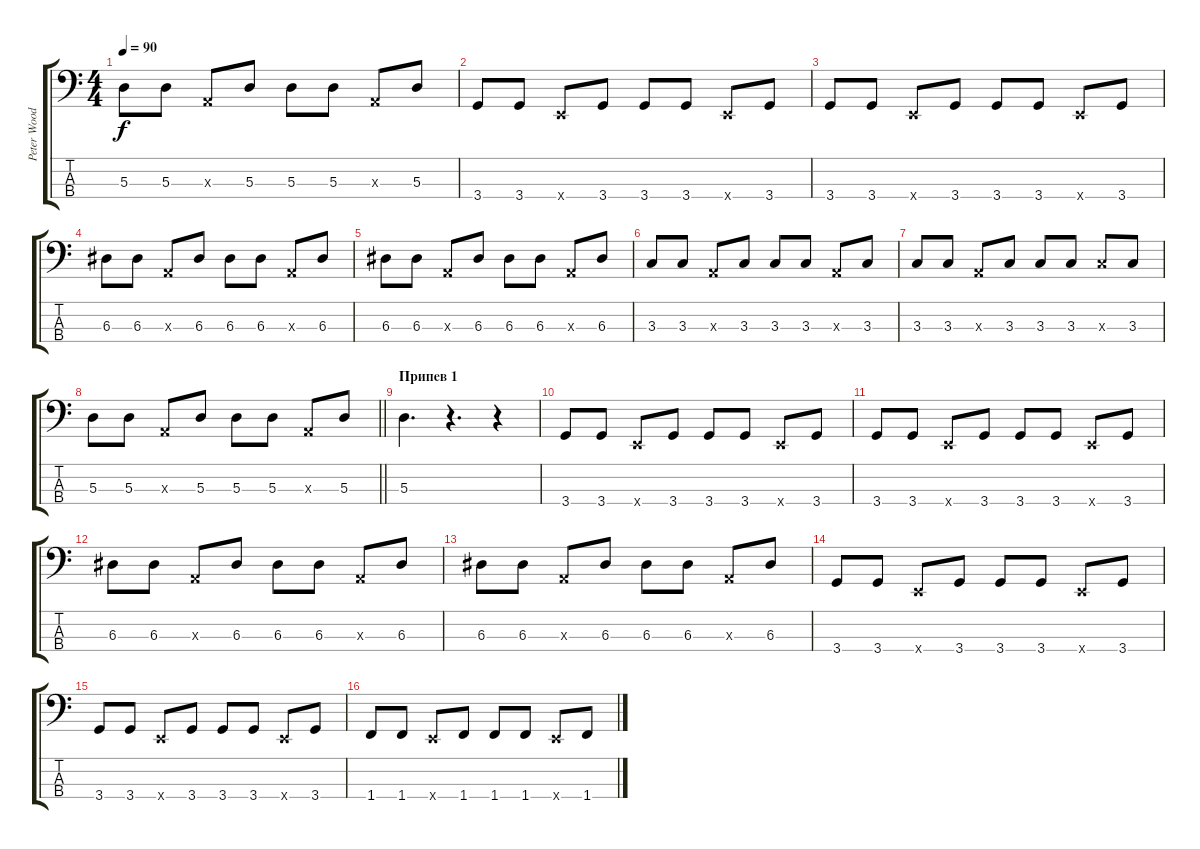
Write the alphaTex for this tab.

\track ("Peter Woodrobe" "Peter Wood") {instrument electricbassfinger}
\staff {score tabs}
\tuning (G2 D2 A1 E1) {hide}
\ts (4 4)
\tempo 90
\clef f4
\ks c
5.3.8{dy f} 5.3.8 0.3{x}.8 5.3.8 5.3.8 5.3.8 0.3{x}.8 5.3.8 |
3.4.8 3.4.8 0.4{x}.8 3.4.8 3.4.8 3.4.8 0.4{x}.8 3.4.8 |
3.4.8 3.4.8 0.4{x}.8 3.4.8 3.4.8 3.4.8 0.4{x}.8 3.4.8 |
6.3.8 6.3.8 0.3{x}.8 6.3.8 6.3.8 6.3.8 0.3{x}.8 6.3.8 |
6.3.8 6.3.8 0.3{x}.8 6.3.8 6.3.8 6.3.8 0.3{x}.8 6.3.8 |
3.3.8 3.3.8 0.3{x}.8 3.3.8 3.3.8 3.3.8 0.3{x}.8 3.3.8 |
3.3.8 3.3.8 0.3{x}.8 3.3.8 3.3.8 3.3.8 3.3{x}.8 3.3.8 |
\barLineRight lightlight
5.3.8 5.3.8 0.3{x}.8 5.3.8 5.3.8 5.3.8 0.3{x}.8 5.3.8 |
\section ("" "Припев 1")
5.3.4{d} r.4{d} r.4 |
3.4.8 3.4.8 0.4{x}.8 3.4.8 3.4.8 3.4.8 0.4{x}.8 3.4.8 |
3.4.8 3.4.8 0.4{x}.8 3.4.8 3.4.8 3.4.8 0.4{x}.8 3.4.8 |
6.3.8 6.3.8 0.3{x}.8 6.3.8 6.3.8 6.3.8 0.3{x}.8 6.3.8 |
6.3.8 6.3.8 0.3{x}.8 6.3.8 6.3.8 6.3.8 0.3{x}.8 6.3.8 |
3.4.8 3.4.8 0.4{x}.8 3.4.8 3.4.8 3.4.8 0.4{x}.8 3.4.8 |
3.4.8 3.4.8 0.4{x}.8 3.4.8 3.4.8 3.4.8 0.4{x}.8 3.4.8 |
1.4.8 1.4.8 0.4{x}.8 1.4.8 1.4.8 1.4.8 0.4{x}.8 1.4.8
